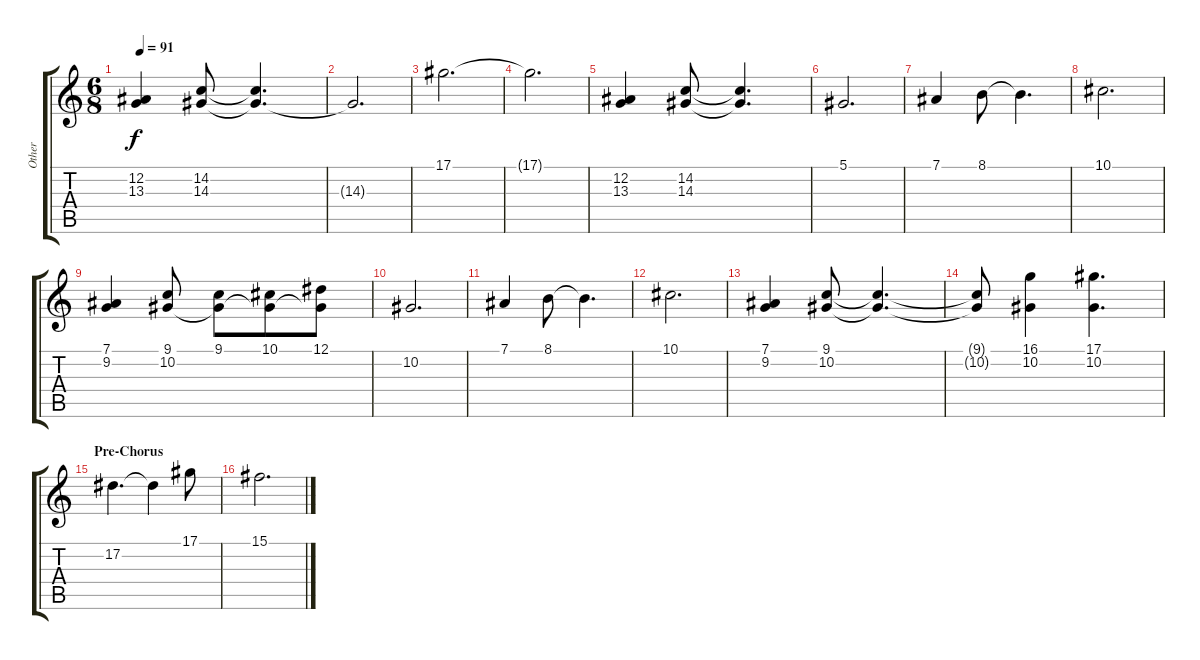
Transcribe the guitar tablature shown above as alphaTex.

\track ("Other" "Other") {instrument flute}
\staff {score tabs}
\tuning (Eb4 Bb3 Gb3 Db3 Ab2 Eb2) {hide}
\ts (6 8)
\tempo 91
\clef g2
\ks c
(12.2 13.3).4{dy f} (14.2 14.3).8 (14.2{t} 14.3{t}).4{d} |
14.3{t}.2{d} |
17.1.2{d} |
17.1{t}.2{d} |
(12.2 13.3).4 (14.2 14.3).8 (14.2{t} 14.3{t}).4{d} |
5.1.2{d} |
7.1.4 8.1.8 8.1{t}.4{d} |
10.1.2{d} |
(7.1 9.2).4 (9.1 10.2).8 (9.1 10.2{t}).8 (10.1 10.2{t}).8 (12.1 10.2{t}).8 |
10.2.2{d} |
7.1.4 8.1.8 8.1{t}.4{d} |
10.1.2{d} |
(7.1 9.2).4 (9.1 10.2).8 (9.1{t} 10.2{t}).4{d} |
(9.1{t} 10.2{t}).8 (16.1 10.2).4 (17.1 10.2).4{d} |
\section ("" "Pre-Chorus")
17.2.4{d} 17.2{t}.4 17.1.8 |
15.1.2{d}
